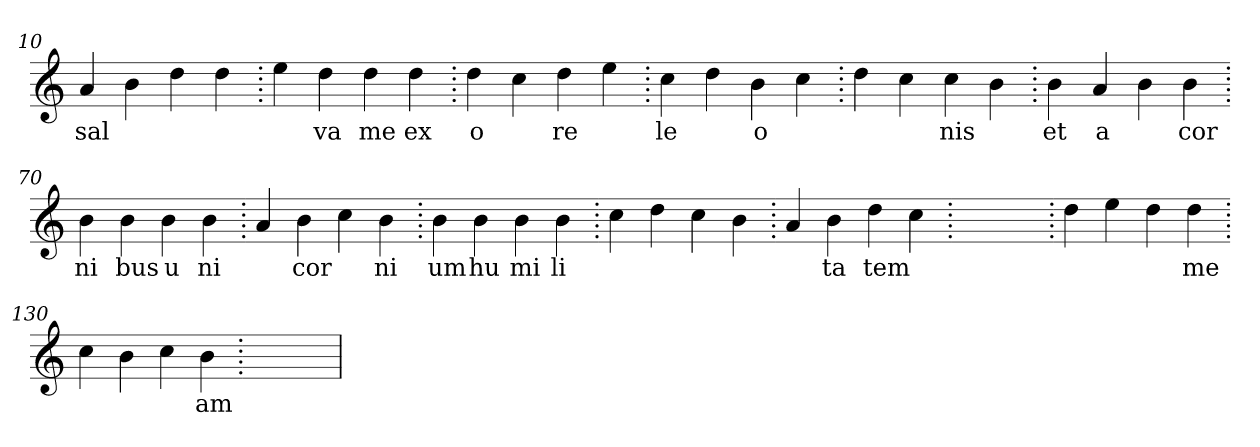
**kern	**text
*part1	*part1
*staff1	*staff1
*clefG2	*
=10.	=10.
4a	sal
4b	.
4dd	.
4dd	.
=20.	=20.
4ee	.
4dd	va
4dd	me
4dd	ex
=30.	=30.
4dd	o
4cc	.
4dd	re
4ee	.
=40.	=40.
4cc	le
4dd	.
4b	o
4cc	.
=50.	=50.
4dd	.
4cc	.
4cc	nis
4b	.
=60.	=60.
4b	et
4a	a
4b	.
4b	cor
=70.	=70.
4b	ni
4b	bus
4b	u
4b	ni
=80.	=80.
4a	.
4b	cor
4cc	.
4b	ni
=90.	=90.
4b	um
4b	hu
4b	mi
4b	li
=100.	=100.
4cc	.
4dd	.
4cc	.
4b	.
=110.	=110.
4a	.
4b	ta
4dd	tem
4cc	.
=120.	=120.
1ryy	.
=120.	=120.
4dd	.
4ee	.
4dd	.
4dd	me
=130.	=130.
4cc	.
4b	.
4cc	.
4b	am
=140.	=140.
1ryy	.
=	=
*-	*-
